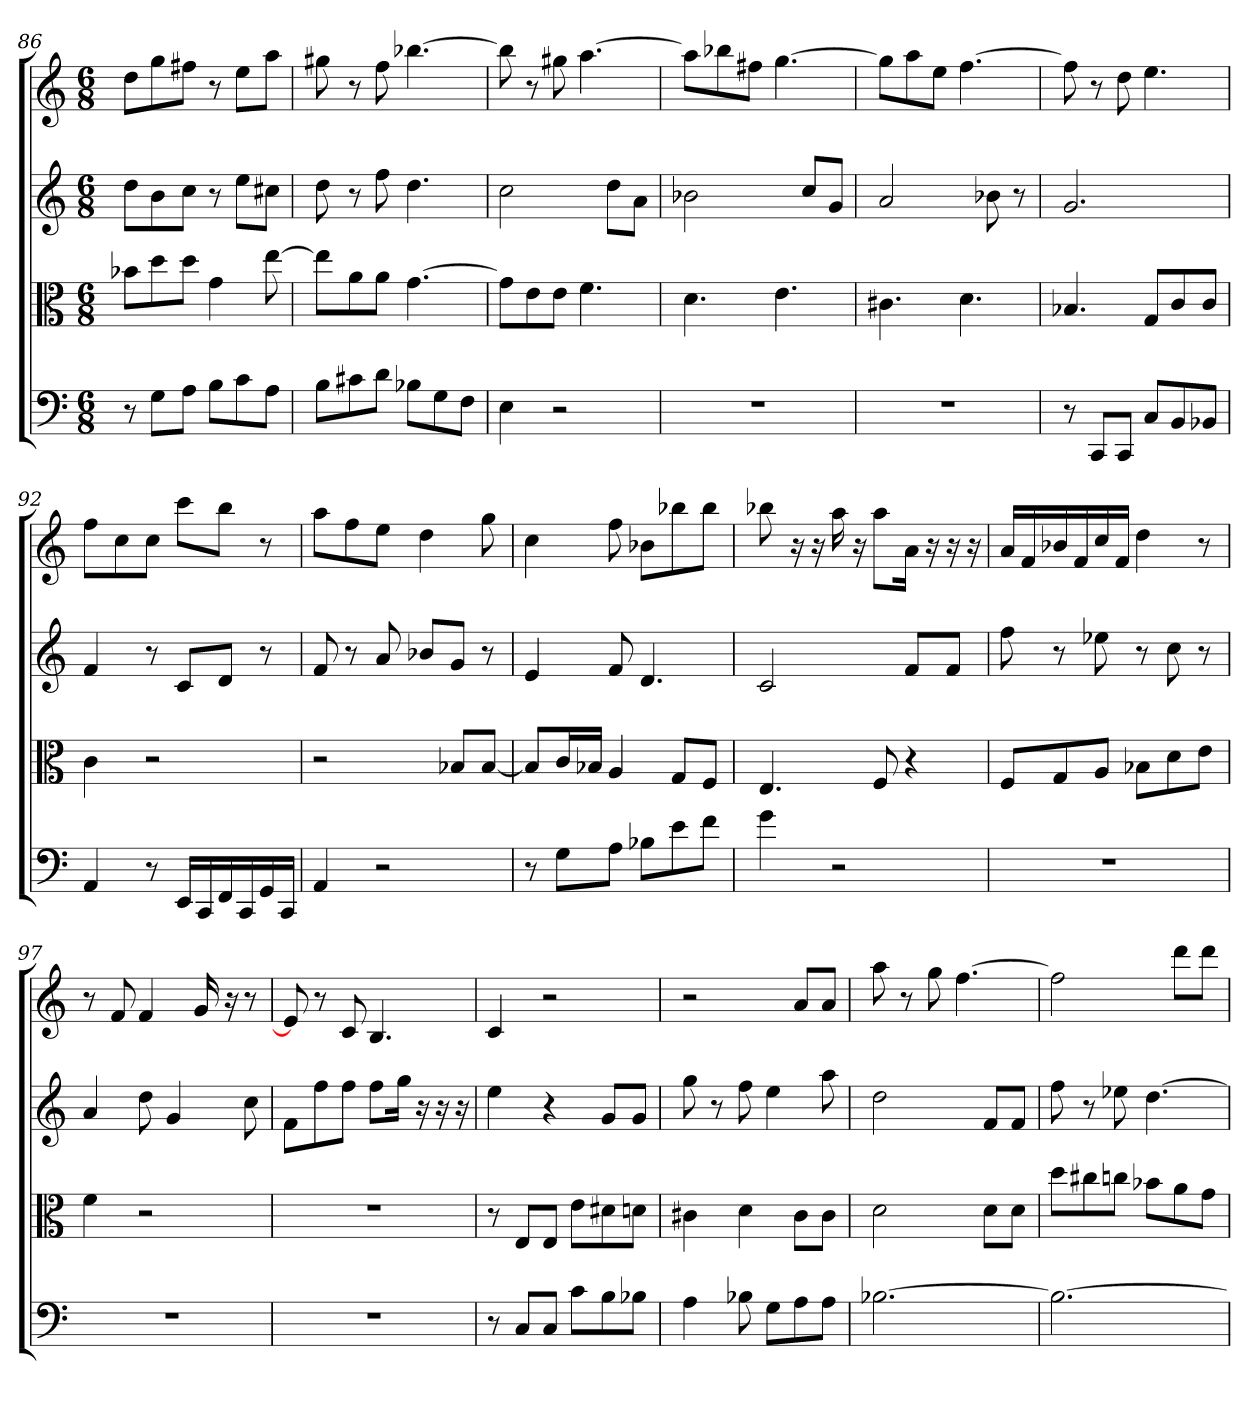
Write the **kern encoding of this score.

**kern	**kern	**kern	**kern
*part4	*part3	*part2	*part1
*staff4	*staff3	*staff2	*staff1
*clefF4	*clefC3	*clefG2	*clefG2
*k[]	*k[]	*k[]	*k[]
*C:	*C:	*C:	*C:
*M6/8	*M6/8	*M6/8	*M6/8
=86	=86	=86	=86
8r	8b-X\L	8dd\L	8dd\L
8G\L	8dd\	8b\	8gg\
8A\J	8dd\J	8cc\J	8ff#X\J
8B\L	4g	8r	8r
8c\	.	8ee\L	8ee\L
8A\J	[8ee	8cc#X\J	8aa\J
=87	=87	=87	=87
8B\L	8ee\L]	8dd	8gg#X
8c#X\	8a\	8r	8r
8d\J	8a\J	8ff	8ff
8B-X\L	[4.g	4.dd	[4.bb-X
8G\	.	.	.
8F\J	.	.	.
=88	=88	=88	=88
4E	8g\L]	2cc	8bb-]
.	8e\	.	8r
2r	8e\J	.	8gg#X
.	4.f	.	[4.aa
.	.	8dd\L	.
.	.	8a\J	.
=89	=89	=89	=89
2.r	4.d	2b-X	8aa\L]
.	.	.	8bb-X\
.	.	.	8ff#X\J
.	4.e	.	[4.gg
.	.	8cc/L	.
.	.	8g/J	.
=90	=90	=90	=90
2.r	4.c#X	2a	8gg\L]
.	.	.	8aa\
.	.	.	8ee\J
.	4.d	.	[4.ff
.	.	8b-X	.
.	.	8r	.
=91	=91	=91	=91
8r	4.B-X	2.g	8ff]
8CC/L	.	.	8r
8CC/J	.	.	8dd
8C/L	8G/L	.	4.ee
8BB/	8c/	.	.
8BB-X/J	8c/J	.	.
=92	=92	=92	=92
4AA	4c	4f	8ff\L
.	.	.	8cc\
8r	2r	8r	8cc\J
16EE/LL	.	8c/L	8ccc\L
16CC/	.	.	.
16FF/	.	8d/J	8bb\J
16CC/	.	.	.
16GG/	.	8r	8r
16CC/JJ	.	.	.
=93	=93	=93	=93
4AA	2r	8f	8aa\L
.	.	8r	8ff\
2r	.	8a	8ee\J
.	.	8b-X/L	4dd
.	8B-X/L	8g/J	.
.	[8B-/J	8r	8gg
=94	=94	=94	=94
8r	8B-/L]	4e	4cc
8G\L	16c/L	.	.
.	16B-X/JJ	.	.
8A\J	4A	8f	8ff
8B-X\L	.	4.d	8b-X\L
8e\	8G/L	.	8bb-X\
8f\J	8F/J	.	8bb-\J
=95	=95	=95	=95
4g	4.E	2c	8bb-X
.	.	.	16r
.	.	.	16r
2r	.	.	16aa
.	.	.	16r
.	8F	.	8aa\L
.	4r	8f/L	16a\Jk
.	.	.	16r
.	.	8f/J	16r
.	.	.	16r
=96	=96	=96	=96
2.r	8F/L	8ff	16a/LL
.	.	.	16f/
.	8G/	8r	16b-X/
.	.	.	16f/
.	8A/J	8ee-X	16cc/
.	.	.	16f/JJ
.	8B-X\L	8r	4dd
.	8d\	8cc	.
.	8e\J	8r	8r
=97	=97	=97	=97
2.r	4f	4a	8r
.	.	.	8f
.	2r	8dd	4f
.	.	4g	.
.	.	.	16g
.	.	.	16r
.	.	8cc	8r
=98	=98	=98	=98
2.r	2.r	8f\L	8e]
.	.	8ff\	8r
.	.	8ff\J	8c
.	.	8ff\L	4.B
.	.	16gg\Jk	.
.	.	16r	.
.	.	16r	.
.	.	16r	.
=99	=99	=99	=99
8r	8r	4ee	4c
8C/L	8E/L	.	.
8C/J	8E/J	4r	2r
8c\L	8e\L	.	.
8B\	8d#X\	8g/L	.
8B-X\J	8dn\J	8g/J	.
=100	=100	=100	=100
4A	4c#X	8gg	2r
.	.	8r	.
8B-X	4d	8ff	.
8G\L	.	4ee	.
8A\	8c#\L	.	8a/L
8A\J	8c#\J	8aa	8a/J
=101	=101	=101	=101
[2.B-X	2d	2dd	8aa
.	.	.	8r
.	.	.	8gg
.	.	.	[4.ff
.	8d\L	8f/L	.
.	8d\J	8f/J	.
=102	=102	=102	=102
2.B-_	8dd\L	8ff	2ff]
.	8cc#X\	8r	.
.	8ccn\J	8ee-X	.
.	8b-X\L	[4.dd	.
.	8a\	.	8ddd\L
.	8g\J	.	8ddd\J
=	=	=	=
*-	*-	*-	*-
